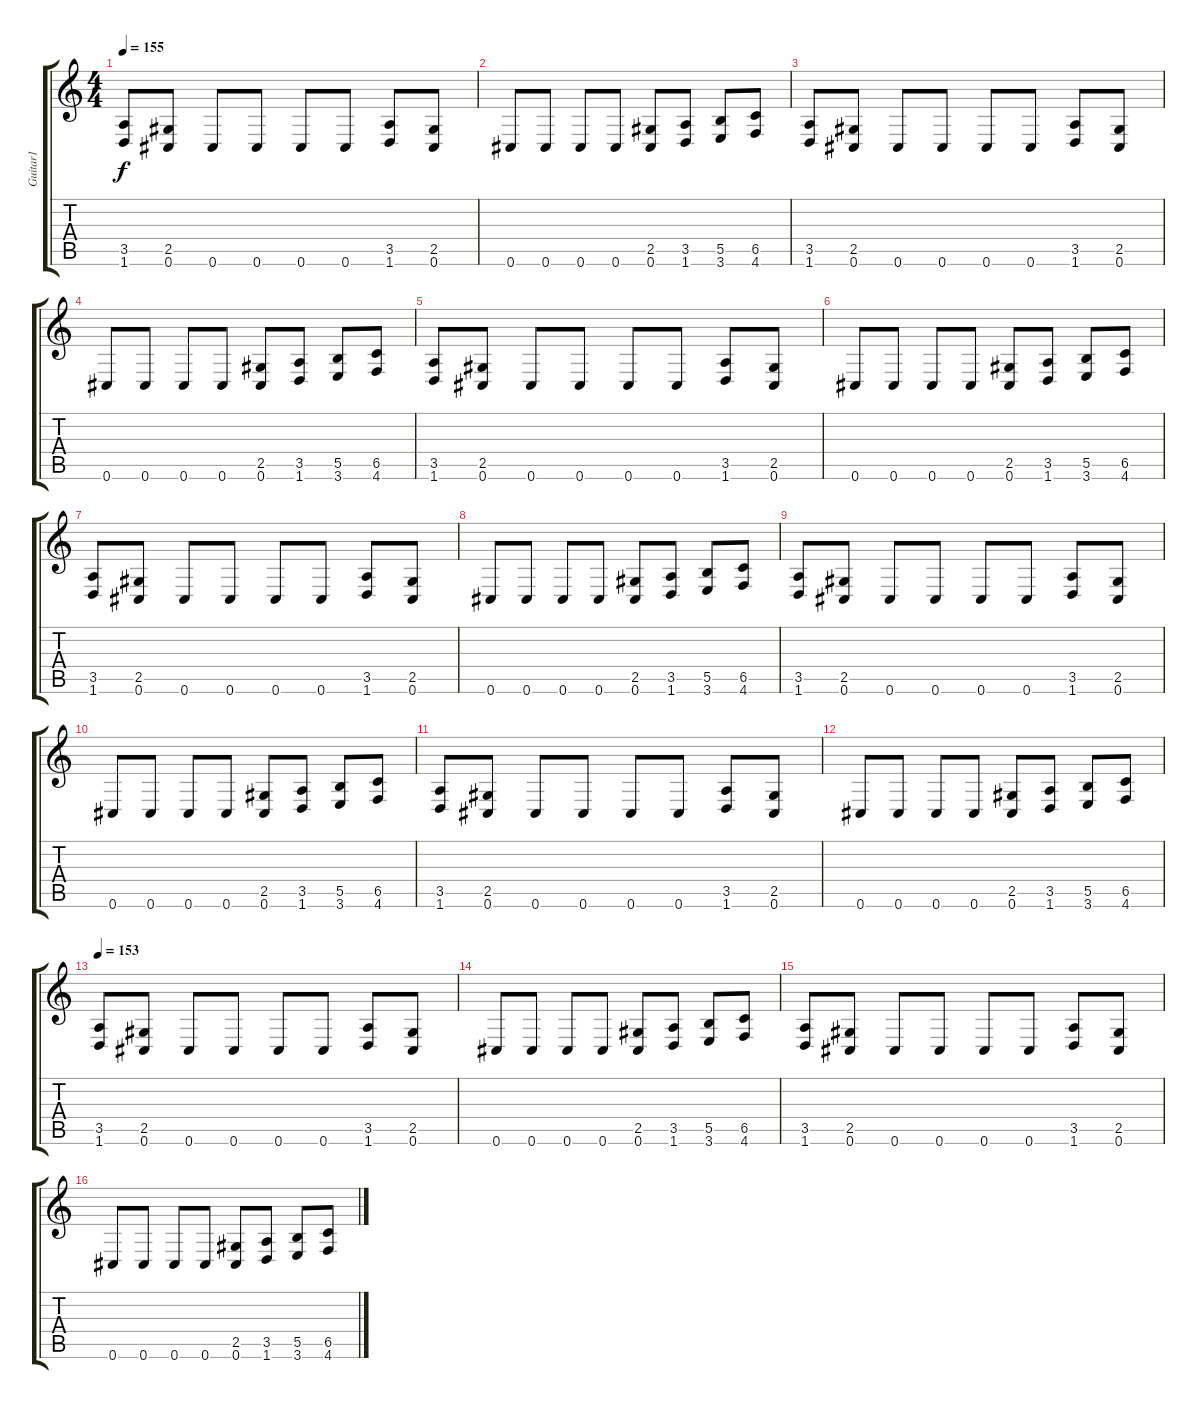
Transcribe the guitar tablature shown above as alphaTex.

\track ("Guitar1" "Guitar1") {instrument distortionguitar}
\staff {score tabs}
\tuning (Db4 Ab3 E3 B2 Gb2 Db2) {hide}
\ts (4 4)
\tempo 155
\clef g2
\ks c
(3.5 1.6).8{dy f} (2.5 0.6).8 0.6.8 0.6.8 0.6.8 0.6.8 (3.5 1.6).8 (2.5 0.6).8 |
0.6.8 0.6.8 0.6.8 0.6.8 (2.5 0.6).8 (3.5 1.6).8 (5.5 3.6).8 (6.5 4.6).8 |
(3.5 1.6).8 (2.5 0.6).8 0.6.8 0.6.8 0.6.8 0.6.8 (3.5 1.6).8 (2.5 0.6).8 |
0.6.8 0.6.8 0.6.8 0.6.8 (2.5 0.6).8 (3.5 1.6).8 (5.5 3.6).8 (6.5 4.6).8 |
(3.5 1.6).8 (2.5 0.6).8 0.6.8 0.6.8 0.6.8 0.6.8 (3.5 1.6).8 (2.5 0.6).8 |
0.6.8 0.6.8 0.6.8 0.6.8 (2.5 0.6).8 (3.5 1.6).8 (5.5 3.6).8 (6.5 4.6).8 |
(3.5 1.6).8 (2.5 0.6).8 0.6.8 0.6.8 0.6.8 0.6.8 (3.5 1.6).8 (2.5 0.6).8 |
0.6.8 0.6.8 0.6.8 0.6.8 (2.5 0.6).8 (3.5 1.6).8 (5.5 3.6).8 (6.5 4.6).8 |
(3.5 1.6).8 (2.5 0.6).8 0.6.8 0.6.8 0.6.8 0.6.8 (3.5 1.6).8 (2.5 0.6).8 |
0.6.8 0.6.8 0.6.8 0.6.8 (2.5 0.6).8 (3.5 1.6).8 (5.5 3.6).8 (6.5 4.6).8 |
(3.5 1.6).8 (2.5 0.6).8 0.6.8 0.6.8 0.6.8 0.6.8 (3.5 1.6).8 (2.5 0.6).8 |
0.6.8 0.6.8 0.6.8 0.6.8 (2.5 0.6).8 (3.5 1.6).8 (5.5 3.6).8 (6.5 4.6).8 |
\tempo 153
(3.5 1.6).8 (2.5 0.6).8 0.6.8 0.6.8 0.6.8 0.6.8 (3.5 1.6).8 (2.5 0.6).8 |
0.6.8 0.6.8 0.6.8 0.6.8 (2.5 0.6).8 (3.5 1.6).8 (5.5 3.6).8 (6.5 4.6).8 |
(3.5 1.6).8 (2.5 0.6).8 0.6.8 0.6.8 0.6.8 0.6.8 (3.5 1.6).8 (2.5 0.6).8 |
0.6.8 0.6.8 0.6.8 0.6.8 (2.5 0.6).8 (3.5 1.6).8 (5.5 3.6).8 (6.5 4.6).8
